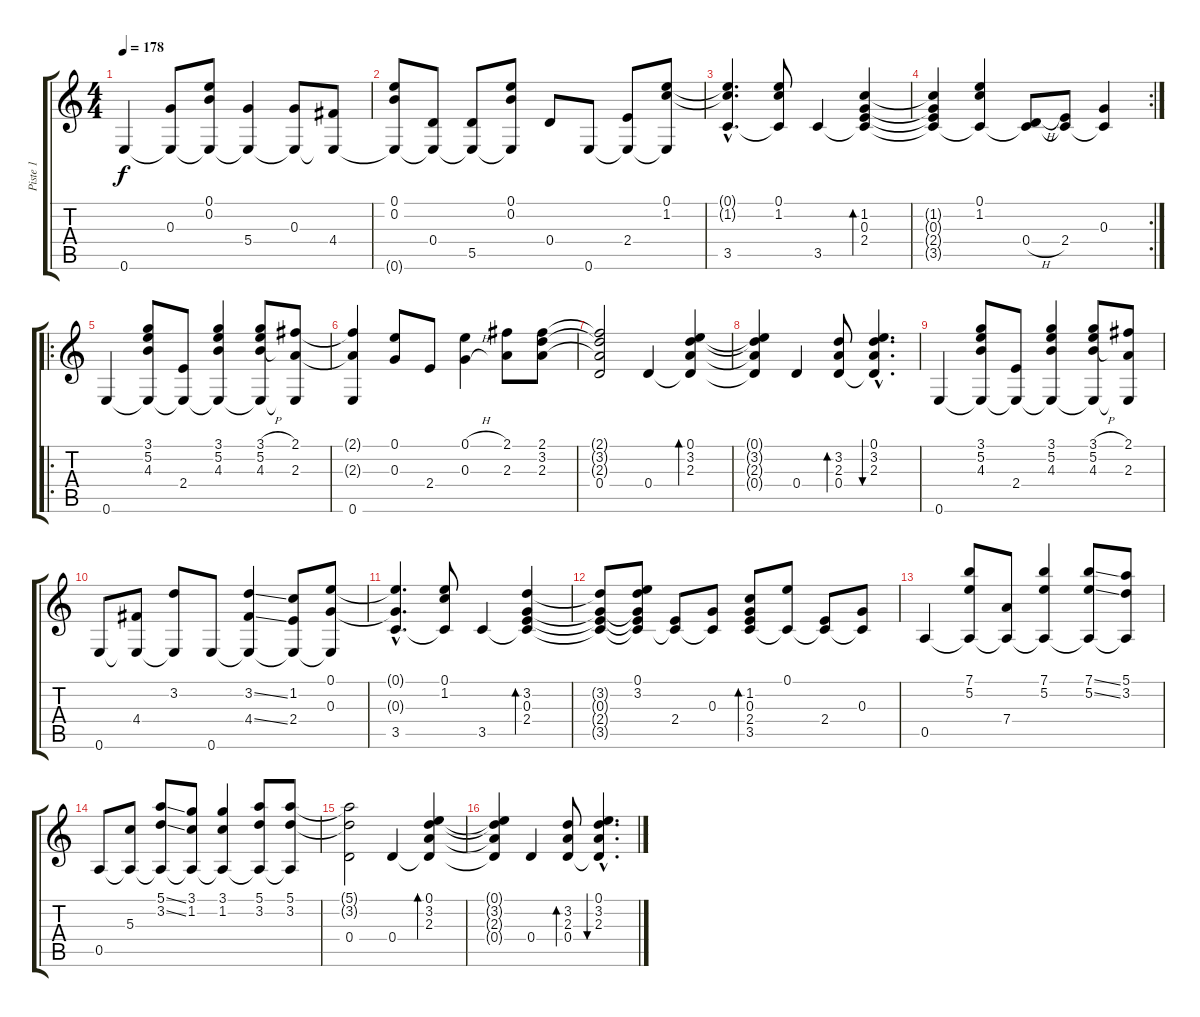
\track ("Piste 1" "Piste 1") {instrument acousticguitarsteel}
\staff {score tabs}
\tuning (E4 B3 G3 D3 A2 E2) {hide}
\ts (4 4)
\tempo 178
\clef g2
\ks c
0.6.4{dy f} (0.3 0.6{t}).8 (0.1 0.2 0.6{t}).8 (5.4 0.6{t}).4 (0.3 0.6{t}).8 (4.4 0.6{t}).8 |
(0.1 0.2 0.6{t}).8 (0.4 0.6{t}).8 (5.5 0.6{t}).8 (0.1 0.2 0.6{t}).8 0.4.8 0.6.8 (2.4 0.6{t}).8 (0.1 1.2 0.6{t}).8 |
(0.1{hac t} 1.2{hac t} 3.5{hac}).4{d} (0.1 1.2 3.5{t}).8 3.5.4 (1.2 0.3 2.4 3.5{t}).4{bd 240} |
\rc 2
(1.2{t} 0.3{t} 2.4{t} 3.5{t}).4 (0.1 1.2 3.5{t}).4 (0.4{h} 3.5{t}).8 (2.4 3.5{t}).8 (0.3 3.5{t}).4 |
\ro
0.6.4 (3.1 5.2 4.3 0.6{t}).8 (2.4 0.6{t}).8 (3.1 5.2 4.3 0.6{t}).4 (3.1{h} 5.2 4.3{h} 0.6{t}).8 (2.1 2.3 0.6{t}).8 |
(2.1{t} 2.3{t} 0.6).4 (0.1 0.3).8 2.4.8 (0.1{h} 0.3{h}).4 (2.1 2.3).8 (2.1 3.2 2.3).8 |
(2.1{t} 3.2{t} 2.3{t} 0.4).2 0.4.4 (0.1 3.2 2.3 0.4{t}).4{bd 120} |
(0.1{t} 3.2{t} 2.3{t} 0.4{t}).4 0.4.4 (3.2 2.3 0.4).8{bd 120} (0.1{hac} 3.2{hac} 2.3{hac} 0.4{hac t}).4{d bu 120} |
0.6.4 (3.1 5.2 4.3 0.6{t}).8 (2.4 0.6{t}).8 (3.1 5.2 4.3 0.6{t}).4 (3.1{h} 5.2 4.3{h} 0.6{t}).8 (2.1 2.3 0.6{t}).8 |
0.6.8 (4.4 0.6{t}).8 (3.2 0.6{t}).8 0.6.8 (3.2{ss} 4.4{ss} 0.6{t}).4 (1.2 2.4 0.6{t}).8 (0.1 0.3 0.6{t}).8 |
(0.1{hac t} 0.3{hac t} 3.5{hac}).4{d} (0.1 1.2 3.5{t}).8 3.5.4 (3.2 0.3 2.4 3.5{t}).4{bd 120} |
(3.2{t} 0.3{t} 2.4{t} 3.5{t}).8 (0.1 3.2 0.3{t} 2.4{t} 3.5{t}).8 (2.4 3.5{t}).8 (0.3 3.5{t}).8 (1.2 0.3 2.4 3.5).8{bd 120} (0.1 3.5{t}).8 (2.4 3.5{t}).8 (0.3 3.5{t}).8 |
0.5.4 (7.1 5.2 0.5{t}).8 (7.4 0.5{t}).8 (7.1 5.2 0.5{t}).4 (7.1{ss} 5.2{ss} 0.5{t}).8 (5.1 3.2 0.5{t}).8 |
0.5.8 (5.3 0.5{t}).8 (5.1{ss} 3.2{ss} 0.5{t}).8 (3.1 1.2 0.5{t}).8 (3.1 1.2 0.5{t}).4 (5.1 3.2 0.5{t}).8 (5.1 3.2 0.5{t}).8 |
(5.1{t} 3.2{t} 0.4).2 0.4.4 (0.1 3.2 2.3 0.4{t}).4{bd 240} |
(0.1{t} 3.2{t} 2.3{t} 0.4{t}).4 0.4.4 (3.2 2.3 0.4).8{bd 120} (0.1{hac} 3.2{hac} 2.3{hac} 0.4{hac t}).4{d bu 120}
